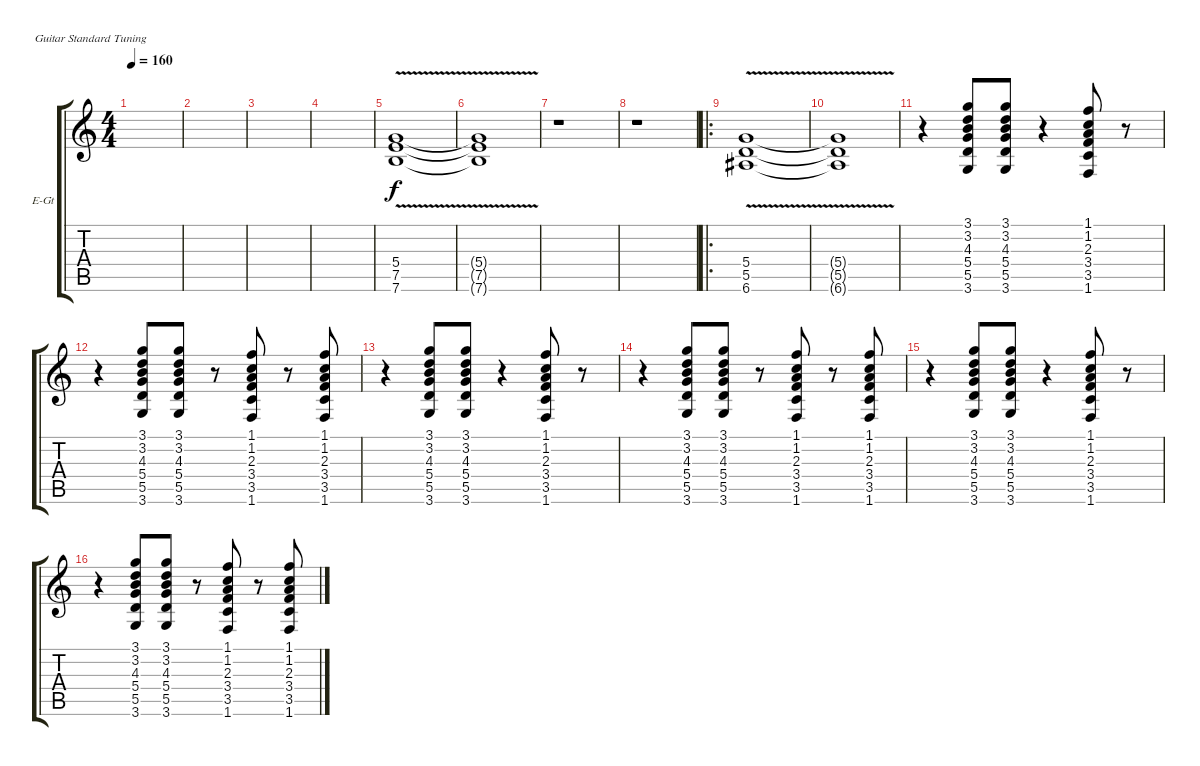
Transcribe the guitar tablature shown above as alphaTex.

\defaultSystemsLayout 4
\bracketExtendMode groupsimilarinstruments
\firstSystemTrackNameOrientation horizontal
\otherSystemsTrackNameOrientation horizontal
\track ("Electric Guitar" "E-Gt") {instrument electricguitarclean}
\staff {score tabs}
\tuning (E4 B3 G3 D3 A2 E2)
\ts (4 4)
\tempo 160
\clef g2
\scale
0.257261
\ks c
|
\scale
0.257261 |
\scale
0.333333 |
\scale
0.333333 |
\scale
0.333333 (5.4{v} 7.5{v} 7.6{v}).1 |
\scale
0.333333 (5.4{v t} 7.5{v t} 7.6{v t}).1 |
\scale
0.333333 r.1 |
\scale
0.333333 r.1 |
\ro
\scale
0.333333 (6.6{v} 5.5{v} 5.4{v}).1 |
\scale
0.333333 (6.6{v t} 5.5{v t} 5.4{v t}).1 |
\scale
0.333333 r.4 (4.3 3.1 3.2 5.4 5.5 3.6).8 (4.3 3.6 5.5 5.4 3.2 3.1).8 r.4 (1.2 1.6 3.5 3.4 2.3 1.1).8 r.8 |
\scale
0.333333 r.4 (4.3 3.1 3.2 5.4 5.5 3.6).8 (4.3 3.6 5.5 5.4 3.2 3.1).8 r.8 (1.2 1.6 3.5 3.4 2.3 1.1).8 r.8 (1.2 1.6 3.5 3.4 2.3 1.1).8 |
\scale
0.333333 r.4 (4.3 3.1 3.2 5.4 5.5 3.6).8 (4.3 3.6 5.5 5.4 3.2 3.1).8 r.4 (1.2 1.6 3.5 3.4 2.3 1.1).8 r.8 |
\scale
0.333333 r.4 (4.3 3.1 3.2 5.4 5.5 3.6).8 (4.3 3.6 5.5 5.4 3.2 3.1).8 r.8 (1.2 1.6 3.5 3.4 2.3 1.1).8 r.8 (1.2 1.6 3.5 3.4 2.3 1.1).8 |
\scale
0.333333 r.4 (4.3 3.1 3.2 5.4 5.5 3.6).8 (4.3 3.6 5.5 5.4 3.2 3.1).8 r.4 (1.2 1.6 3.5 3.4 2.3 1.1).8 r.8 |
\scale
0.333333 r.4 (4.3 3.1 3.2 5.4 5.5 3.6).8 (4.3 3.6 5.5 5.4 3.2 3.1).8 r.8 (1.2 1.6 3.5 3.4 2.3 1.1).8 r.8 (1.2 1.6 3.5 3.4 2.3 1.1).8
